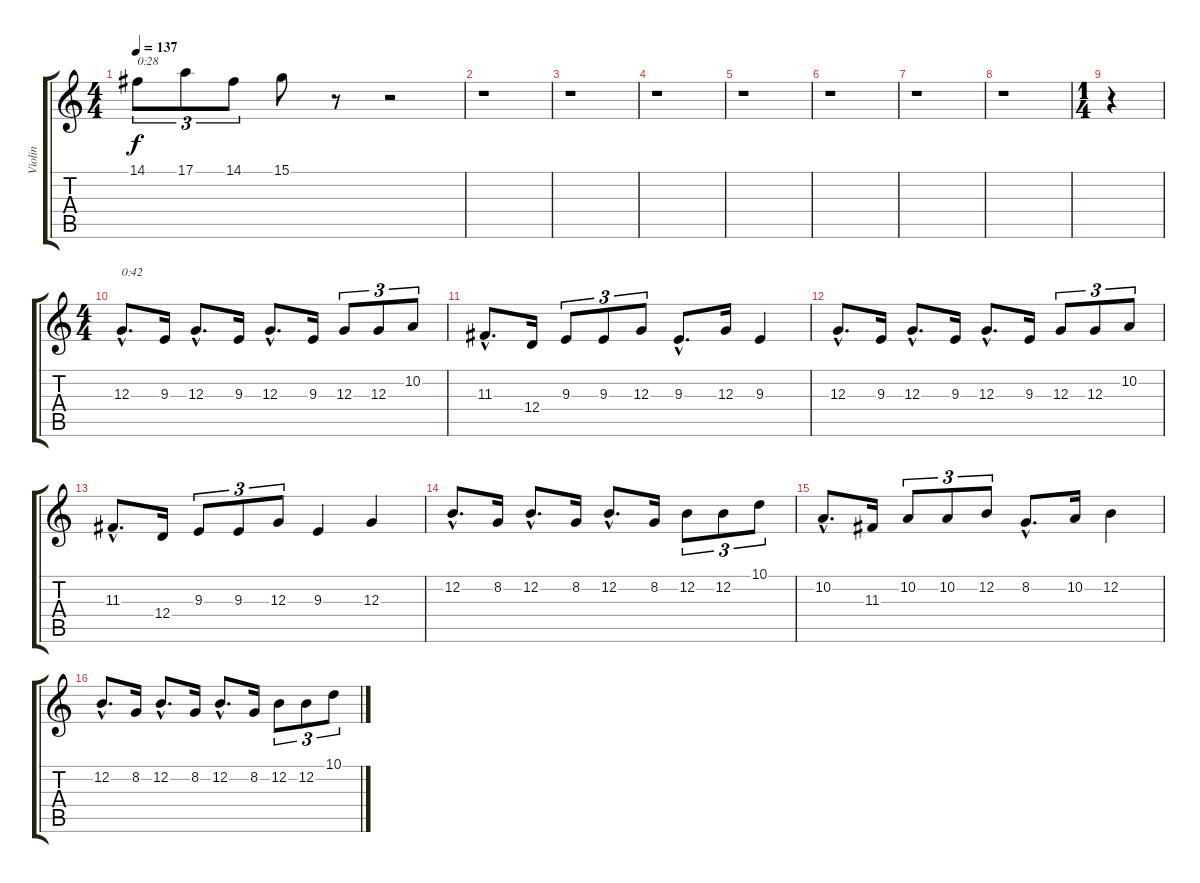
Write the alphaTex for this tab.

\track ("Violin" "Violin") {instrument violin}
\staff {score tabs}
\tuning (E4 B3 G3 D3 A2 E2) {hide}
\ts (4 4)
\tempo 137
\clef g2
\ks c
14.1.8{tu (3 2) txt "0:28" dy f} 17.1.8{tu (3 2)} 14.1.8{tu (3 2)} 15.1.8 r.8 r.2 |
r.1 |
r.1 |
r.1 |
r.1 |
r.1 |
r.1 |
r.1 |
\ts (1 4)
r.4 |
\ts (4 4)
12.3{hac}.8{d txt "0:42"} 9.3.16 12.3{hac}.8{d} 9.3.16 12.3{hac}.8{d} 9.3.16 12.3.8{tu (3 2)} 12.3.8{tu (3 2)} 10.2.8{tu (3 2)} |
11.3{hac}.8{d} 12.4.16 9.3.8{tu (3 2)} 9.3.8{tu (3 2)} 12.3.8{tu (3 2)} 9.3{hac}.8{d} 12.3.16 9.3.4 |
12.3{hac}.8{d} 9.3.16 12.3{hac}.8{d} 9.3.16 12.3{hac}.8{d} 9.3.16 12.3.8{tu (3 2)} 12.3.8{tu (3 2)} 10.2.8{tu (3 2)} |
11.3{hac}.8{d} 12.4.16 9.3.8{tu (3 2)} 9.3.8{tu (3 2)} 12.3.8{tu (3 2)} 9.3.4 12.3.4 |
12.2{hac}.8{d} 8.2.16 12.2{hac}.8{d} 8.2.16 12.2{hac}.8{d} 8.2.16 12.2.8{tu (3 2)} 12.2.8{tu (3 2)} 10.1.8{tu (3 2)} |
10.2{hac}.8{d} 11.3.16 10.2.8{tu (3 2)} 10.2.8{tu (3 2)} 12.2.8{tu (3 2)} 8.2{hac}.8{d} 10.2.16 12.2.4 |
12.2{hac}.8{d} 8.2.16 12.2{hac}.8{d} 8.2.16 12.2{hac}.8{d} 8.2.16 12.2.8{tu (3 2)} 12.2.8{tu (3 2)} 10.1.8{tu (3 2)}
